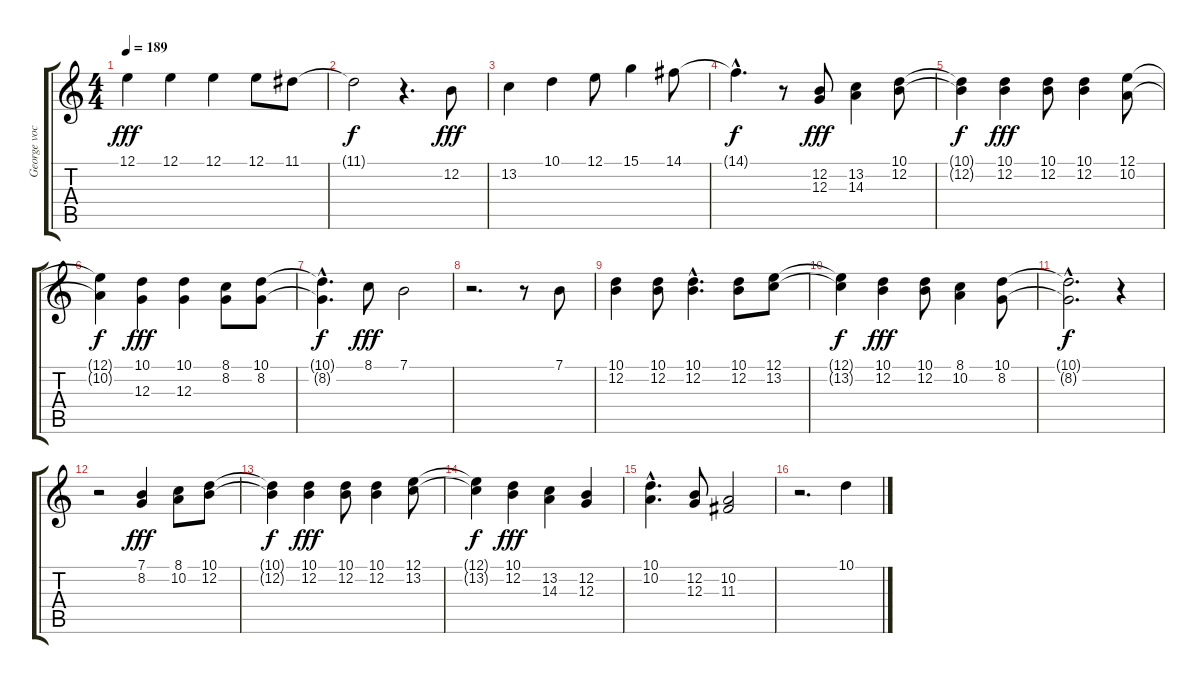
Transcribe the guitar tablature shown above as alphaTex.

\track ("George vocal " "George voc") {instrument brightacousticpiano}
\staff {score tabs}
\tuning (E4 B3 G3 D3 A2 E2) {hide}
\ts (4 4)
\tempo 189
\clef g2
\ks c
12.1.4{dy fff} 12.1.4 12.1.4 12.1.8 11.1.8 |
11.1{t}.2{dy f} r.4{d} 12.2.8{dy fff} |
13.2.4 10.1.4 12.1.8 15.1.4 14.1.8 |
14.1{hac t}.4{d dy f} r.8 (12.2 12.3).8{dy fff} (13.2 14.3).4 (10.1 12.2).8 |
(10.1{t} 12.2{t}).4{dy f} (10.1 12.2).4{dy fff} (10.1 12.2).8 (10.1 12.2).4 (12.1 10.2).8 |
(12.1{t} 10.2{t}).4{dy f} (10.1 12.3).4{dy fff} (10.1 12.3).4 (8.1 8.2).8 (10.1 8.2).8 |
(10.1{hac t} 8.2{t}).4{d dy f} 8.1.8{dy fff} 7.1.2 |
r.2{d} r.8 7.1.8 |
(10.1 12.2).4 (10.1 12.2).8 (10.1{hac} 12.2{hac}).4{d} (10.1 12.2).8 (12.1 13.2).8 |
(12.1{t} 13.2{t}).4{dy f} (10.1 12.2).4{dy fff} (10.1 12.2).8 (8.1 10.2).4 (10.1 8.2).8 |
(10.1{hac t} 8.2{hac t}).2{d dy f} r.4 |
r.2 (7.1 8.2).4{dy fff} (8.1 10.2).8 (10.1 12.2).8 |
(10.1{t} 12.2{t}).4{dy f} (10.1 12.2).4{dy fff} (10.1 12.2).8 (10.1 12.2).4 (12.1 13.2).8 |
(12.1{t} 13.2{t}).4{dy f} (10.1 12.2).4{dy fff} (13.2 14.3).4 (12.2 12.3).4 |
(10.1{hac} 10.2{hac}).4{d} (12.2 12.3).8 (10.2 11.3).2 |
r.2{d} 10.1.4
